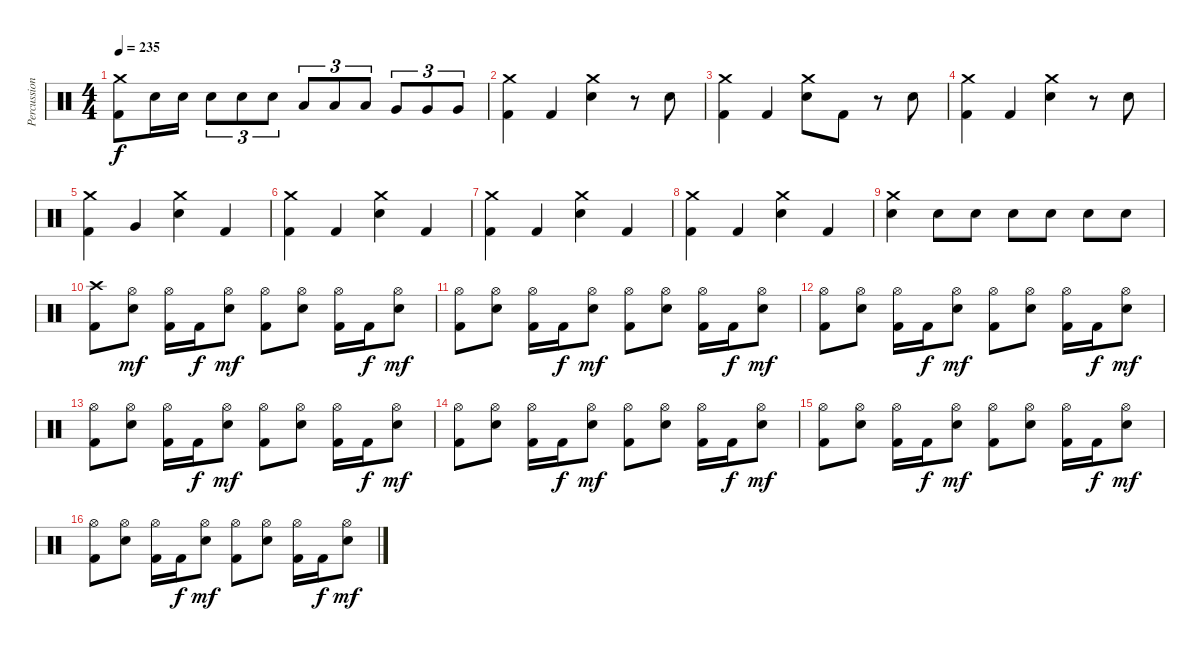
\track ("Percussions" "Percussion") {instrument percussion}
\staff {score}
\articulation defaults
\ts (4 4)
\tempo 235
\clef neutral
\ks c
("Crash medium (hit)" "Kick (hit) 2").8{dy f} "Snare (hit) 2".16 "Snare (hit) 2".16 "Snare (hit) 2".8{tu (3 2)} "Snare (hit) 2".8{tu (3 2)} "Snare (hit) 2".8{tu (3 2)} "Low Tom (hit)".8{tu (3 2)} "Low Tom (hit)".8{tu (3 2)} "Low Tom (hit)".8{tu (3 2)} "Very Low Tom (hit)".8{tu (3 2)} "Very Low Tom (hit)".8{tu (3 2)} "Very Low Tom (hit)".8{tu (3 2)} |
("Crash medium (hit)" "Kick (hit) 2").4 "Kick (hit) 2".4 ("Crash medium (hit)" "Snare (hit) 2").4 r.8 "Snare (hit) 2".8 |
("Crash medium (hit)" "Kick (hit) 2").4 "Kick (hit) 2".4 ("Crash medium (hit)" "Snare (hit) 2").8 "Kick (hit) 2".8 r.8 "Snare (hit) 2".8 |
("Crash medium (hit)" "Kick (hit) 2").4 "Kick (hit) 2".4 ("Crash medium (hit)" "Snare (hit) 2").4 r.8 "Snare (hit) 2".8 |
("Crash medium (hit)" "Kick (hit) 2").4 "Very Low Tom (hit)".4 ("Crash medium (hit)" "Snare (hit) 2").4 "Kick (hit) 2".4 |
("Crash medium (hit)" "Kick (hit) 2").4 "Kick (hit) 2".4 ("Crash medium (hit)" "Snare (hit) 2").4 "Kick (hit) 2".4 |
("Crash medium (hit)" "Kick (hit) 2").4 "Kick (hit) 2".4 ("Crash medium (hit)" "Snare (hit) 2").4 "Kick (hit) 2".4 |
("Crash medium (hit)" "Kick (hit) 2").4 "Kick (hit) 2".4 ("Crash medium (hit)" "Snare (hit) 2").4 "Kick (hit) 2".4 |
("Crash medium (hit)" "Snare (hit) 2").4 "Snare (hit) 2".8 "Snare (hit) 2".8 "Snare (hit) 2".8 "Snare (hit) 2".8 "Snare (hit) 2".8 "Snare (hit) 2".8 |
("Crash high (hit)" "Kick (hit) 2").8 ("Hi-Hat (open)" "Snare (hit) 2").8{dy mf} ("Hi-Hat (open)" "Kick (hit) 2").16 "Kick (hit) 2".16{dy f} ("Hi-Hat (open)" "Snare (hit) 2").8{dy mf} ("Hi-Hat (open)" "Kick (hit) 2").8 ("Hi-Hat (open)" "Snare (hit) 2").8 ("Hi-Hat (open)" "Kick (hit) 2").16 "Kick (hit) 2".16{dy f} ("Hi-Hat (open)" "Snare (hit) 2").8{dy mf} |
("Hi-Hat (open)" "Kick (hit) 2").8 ("Hi-Hat (open)" "Snare (hit) 2").8 ("Hi-Hat (open)" "Kick (hit) 2").16 "Kick (hit) 2".16{dy f} ("Hi-Hat (open)" "Snare (hit) 2").8{dy mf} ("Hi-Hat (open)" "Kick (hit) 2").8 ("Hi-Hat (open)" "Snare (hit) 2").8 ("Hi-Hat (open)" "Kick (hit) 2").16 "Kick (hit) 2".16{dy f} ("Hi-Hat (open)" "Snare (hit) 2").8{dy mf} |
("Hi-Hat (open)" "Kick (hit) 2").8 ("Hi-Hat (open)" "Snare (hit) 2").8 ("Hi-Hat (open)" "Kick (hit) 2").16 "Kick (hit) 2".16{dy f} ("Hi-Hat (open)" "Snare (hit) 2").8{dy mf} ("Hi-Hat (open)" "Kick (hit) 2").8 ("Hi-Hat (open)" "Snare (hit) 2").8 ("Hi-Hat (open)" "Kick (hit) 2").16 "Kick (hit) 2".16{dy f} ("Hi-Hat (open)" "Snare (hit) 2").8{dy mf} |
("Hi-Hat (open)" "Kick (hit) 2").8 ("Hi-Hat (open)" "Snare (hit) 2").8 ("Hi-Hat (open)" "Kick (hit) 2").16 "Kick (hit) 2".16{dy f} ("Hi-Hat (open)" "Snare (hit) 2").8{dy mf} ("Hi-Hat (open)" "Kick (hit) 2").8 ("Hi-Hat (open)" "Snare (hit) 2").8 ("Hi-Hat (open)" "Kick (hit) 2").16 "Kick (hit) 2".16{dy f} ("Hi-Hat (open)" "Snare (hit) 2").8{dy mf} |
("Hi-Hat (open)" "Kick (hit) 2").8 ("Hi-Hat (open)" "Snare (hit) 2").8 ("Hi-Hat (open)" "Kick (hit) 2").16 "Kick (hit) 2".16{dy f} ("Hi-Hat (open)" "Snare (hit) 2").8{dy mf} ("Hi-Hat (open)" "Kick (hit) 2").8 ("Hi-Hat (open)" "Snare (hit) 2").8 ("Hi-Hat (open)" "Kick (hit) 2").16 "Kick (hit) 2".16{dy f} ("Hi-Hat (open)" "Snare (hit) 2").8{dy mf} |
("Hi-Hat (open)" "Kick (hit) 2").8 ("Hi-Hat (open)" "Snare (hit) 2").8 ("Hi-Hat (open)" "Kick (hit) 2").16 "Kick (hit) 2".16{dy f} ("Hi-Hat (open)" "Snare (hit) 2").8{dy mf} ("Hi-Hat (open)" "Kick (hit) 2").8 ("Hi-Hat (open)" "Snare (hit) 2").8 ("Hi-Hat (open)" "Kick (hit) 2").16 "Kick (hit) 2".16{dy f} ("Hi-Hat (open)" "Snare (hit) 2").8{dy mf} |
("Hi-Hat (open)" "Kick (hit) 2").8 ("Hi-Hat (open)" "Snare (hit) 2").8 ("Hi-Hat (open)" "Kick (hit) 2").16 "Kick (hit) 2".16{dy f} ("Hi-Hat (open)" "Snare (hit) 2").8{dy mf} ("Hi-Hat (open)" "Kick (hit) 2").8 ("Hi-Hat (open)" "Snare (hit) 2").8 ("Hi-Hat (open)" "Kick (hit) 2").16 "Kick (hit) 2".16{dy f} ("Hi-Hat (open)" "Snare (hit) 2").8{dy mf}
